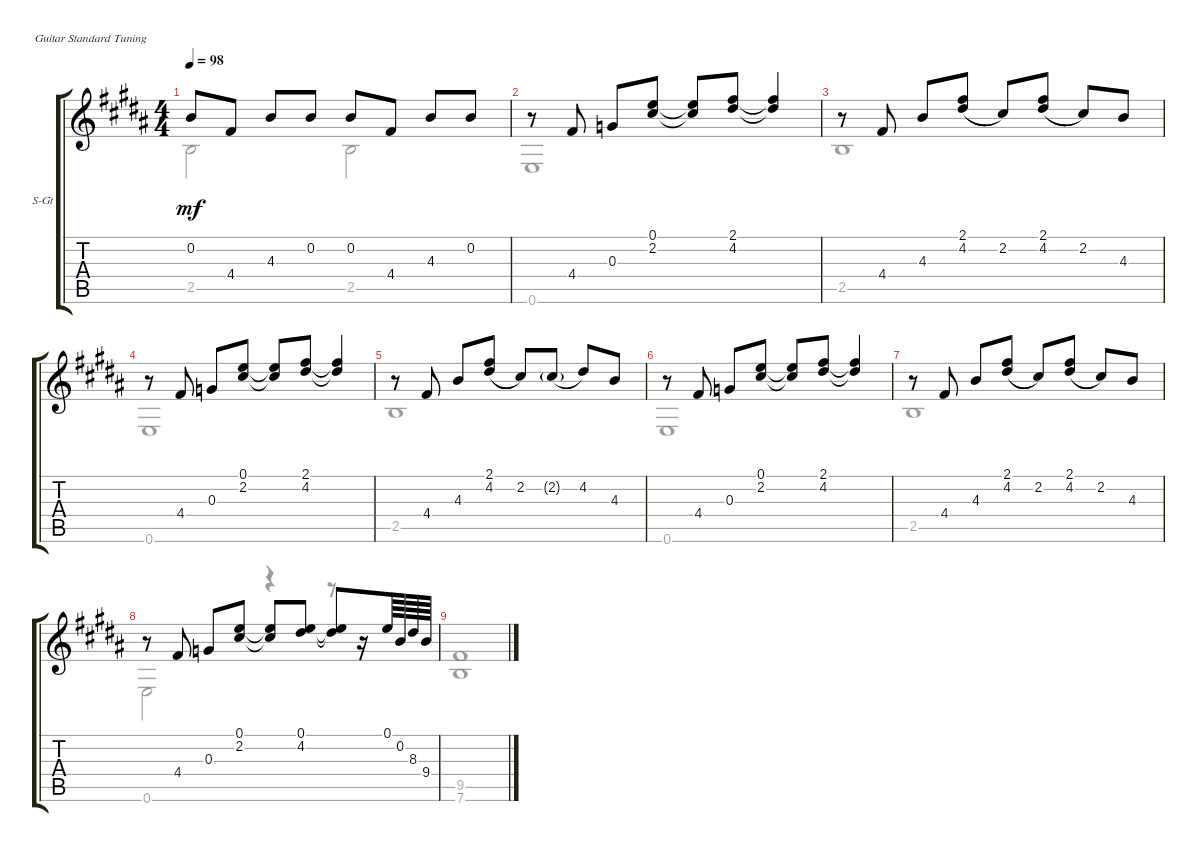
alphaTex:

\defaultSystemsLayout 4
\bracketExtendMode groupsimilarinstruments
\firstSystemTrackNameOrientation horizontal
\otherSystemsTrackNameOrientation horizontal
\track ("Steel Guitar" "S-Gt") {instrument acousticguitarsteel}
\staff {score tabs}
\tuning (E4 B3 G3 D3 A2 E2)
\voice
\ts (4 4)
\tempo 98
\clef g2
\ks b
0.2{t}.8{dy mf} 4.4.8 4.3.8 0.2.8 0.2.8 4.4.8 4.3.8 0.2.8 |
r.8 4.4.8 0.3.8 (2.2 0.1).8 (0.1{t} 2.2{t}).8 (2.1 4.2).8 (2.1{t} 4.2{t}).4 |
r.8 4.4.8 4.3.8 (4.2 2.1).8{legatoorigin} 2.2.8 (4.2 2.1).8{legatoorigin} 2.2.8 4.3.8 |
r.8 4.4.8 0.3.8 (2.2 0.1).8 (0.1{t} 2.2{t}).8 (2.1 4.2).8 (2.1{t} 4.2{t}).4 |
r.8 4.4.8 4.3.8 (4.2 2.1).8{legatoorigin} 2.2.8 2.2{g}.8{legatoorigin} 4.2.8 4.3.8 |
r.8 4.4.8 0.3.8 (2.2 0.1).8 (0.1{t} 2.2{t}).8 (2.1 4.2).8 (2.1{t} 4.2{t}).4 |
r.8 4.4.8 4.3.8 (4.2 2.1).8{legatoorigin} 2.2.8 (4.2 2.1).8{legatoorigin} 2.2.8 4.3.8 |
r.8 4.4.8 0.3.8 (2.2 0.1).8 (0.1{t} 2.2{t}).8 (0.1 4.2).8 (4.2{t} 0.1{t}).8 r.16 0.1.64 0.2.64 8.3.64 9.4.64 |
\voice
\clef g2
\ottava regular
\simile none
\ks b
2.5.2{dy mf} 2.5.2 |
0.6.1 |
2.5.1 |
0.6.1 |
2.5.1 |
0.6.1 |
2.5.1 |
0.6.2 r.4 r.8 |
(7.6 9.5).1
